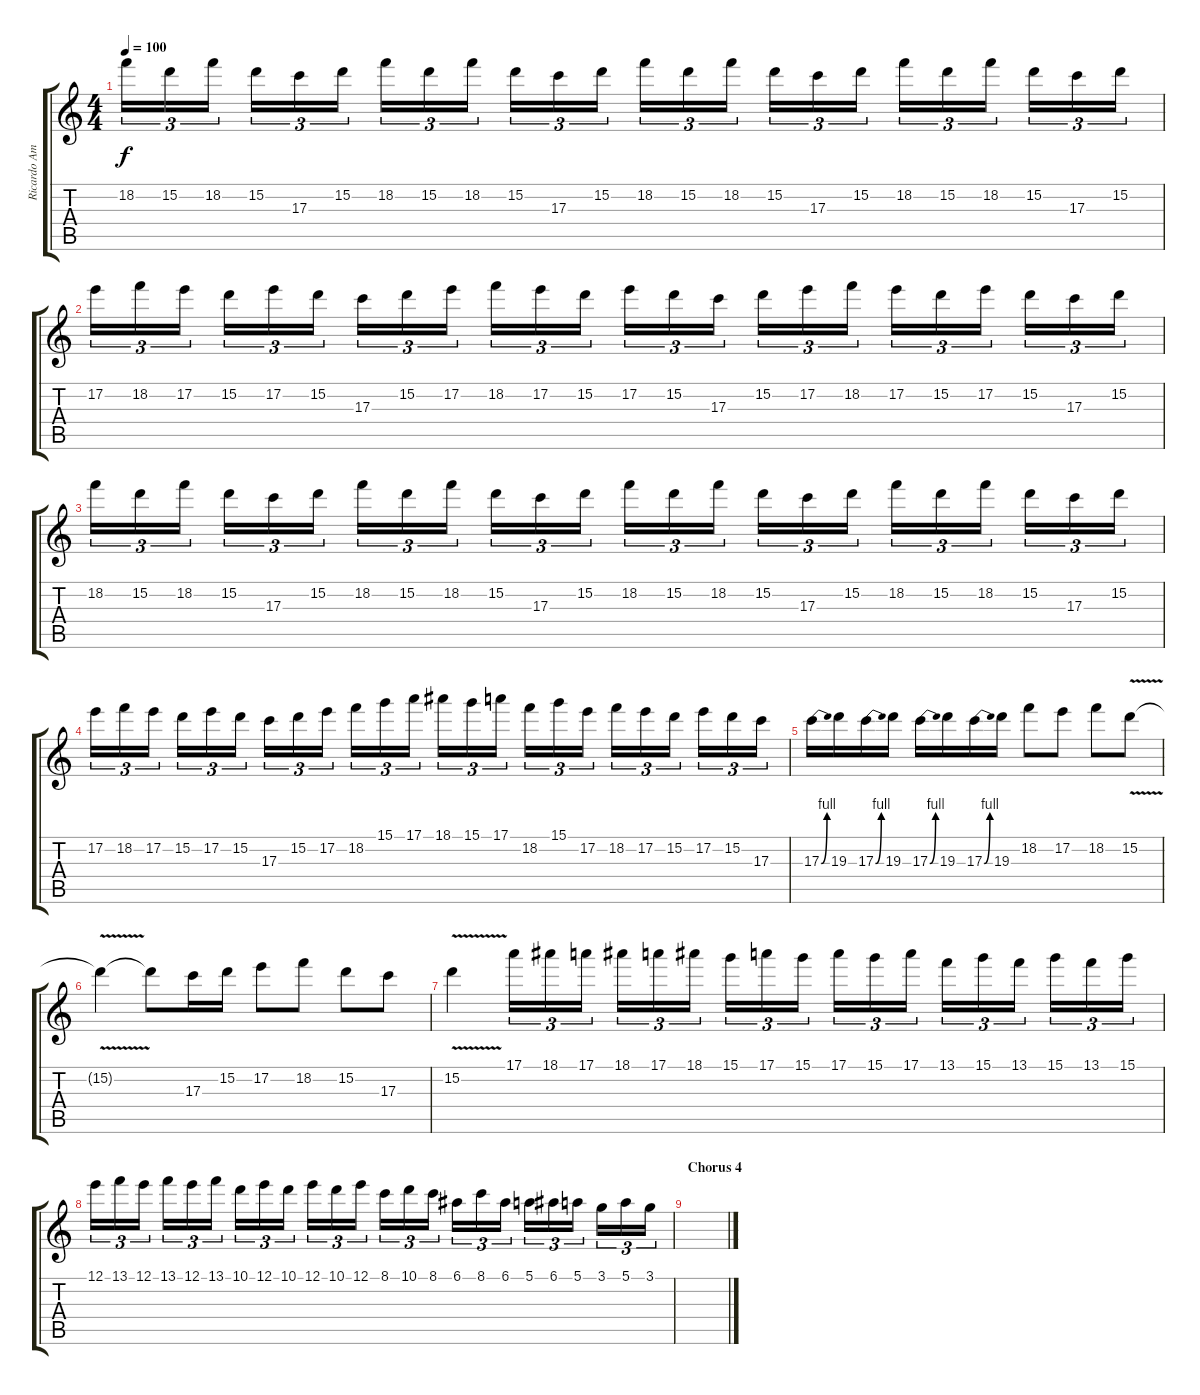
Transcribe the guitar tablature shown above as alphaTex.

\track ("Ricardo Amorim Solo" "Ricardo Am") {instrument overdrivenguitar}
\staff {score tabs}
\tuning (E4 B3 G3 D3 A2 E2) {hide}
\ts (4 4)
\tempo 100
\clef g2
\ks c
18.2.16{tu (3 2) dy f} 15.2.16{tu (3 2)} 18.2.16{tu (3 2)} 15.2.16{tu (3 2)} 17.3.16{tu (3 2)} 15.2.16{tu (3 2)} 18.2.16{tu (3 2)} 15.2.16{tu (3 2)} 18.2.16{tu (3 2)} 15.2.16{tu (3 2)} 17.3.16{tu (3 2)} 15.2.16{tu (3 2)} 18.2.16{tu (3 2)} 15.2.16{tu (3 2)} 18.2.16{tu (3 2)} 15.2.16{tu (3 2)} 17.3.16{tu (3 2)} 15.2.16{tu (3 2)} 18.2.16{tu (3 2)} 15.2.16{tu (3 2)} 18.2.16{tu (3 2)} 15.2.16{tu (3 2)} 17.3.16{tu (3 2)} 15.2.16{tu (3 2)} |
17.2.16{tu (3 2)} 18.2.16{tu (3 2)} 17.2.16{tu (3 2)} 15.2.16{tu (3 2)} 17.2.16{tu (3 2)} 15.2.16{tu (3 2)} 17.3.16{tu (3 2)} 15.2.16{tu (3 2)} 17.2.16{tu (3 2)} 18.2.16{tu (3 2)} 17.2.16{tu (3 2)} 15.2.16{tu (3 2)} 17.2.16{tu (3 2)} 15.2.16{tu (3 2)} 17.3.16{tu (3 2)} 15.2.16{tu (3 2)} 17.2.16{tu (3 2)} 18.2.16{tu (3 2)} 17.2.16{tu (3 2)} 15.2.16{tu (3 2)} 17.2.16{tu (3 2)} 15.2.16{tu (3 2)} 17.3.16{tu (3 2)} 15.2.16{tu (3 2)} |
18.2.16{tu (3 2)} 15.2.16{tu (3 2)} 18.2.16{tu (3 2)} 15.2.16{tu (3 2)} 17.3.16{tu (3 2)} 15.2.16{tu (3 2)} 18.2.16{tu (3 2)} 15.2.16{tu (3 2)} 18.2.16{tu (3 2)} 15.2.16{tu (3 2)} 17.3.16{tu (3 2)} 15.2.16{tu (3 2)} 18.2.16{tu (3 2)} 15.2.16{tu (3 2)} 18.2.16{tu (3 2)} 15.2.16{tu (3 2)} 17.3.16{tu (3 2)} 15.2.16{tu (3 2)} 18.2.16{tu (3 2)} 15.2.16{tu (3 2)} 18.2.16{tu (3 2)} 15.2.16{tu (3 2)} 17.3.16{tu (3 2)} 15.2.16{tu (3 2)} |
17.2.16{tu (3 2)} 18.2.16{tu (3 2)} 17.2.16{tu (3 2)} 15.2.16{tu (3 2)} 17.2.16{tu (3 2)} 15.2.16{tu (3 2)} 17.3.16{tu (3 2)} 15.2.16{tu (3 2)} 17.2.16{tu (3 2)} 18.2.16{tu (3 2)} 15.1.16{tu (3 2)} 17.1.16{tu (3 2)} 18.1.16{tu (3 2)} 15.1.16{tu (3 2)} 17.1.16{tu (3 2)} 18.2.16{tu (3 2)} 15.1.16{tu (3 2)} 17.2.16{tu (3 2)} 18.2.16{tu (3 2)} 17.2.16{tu (3 2)} 15.2.16{tu (3 2)} 17.2.16{tu (3 2)} 15.2.16{tu (3 2)} 17.3.16{tu (3 2)} |
17.3{be (bend 0 0 60 4)}.16 19.3.16 17.3{be (bend 0 0 60 4)}.16 19.3.16 17.3{be (bend 0 0 60 4)}.16 19.3.16 17.3{be (bend 0 0 60 4)}.16 19.3.16 18.2.8 17.2.8 18.2.8 15.2{v}.8 |
15.2{t}.4 15.2{t}.8 17.3.16 15.2.16 17.2.8 18.2.8 15.2.8 17.3.8 |
15.2{v}.4 17.1.16{tu (3 2)} 18.1.16{tu (3 2)} 17.1.16{tu (3 2)} 18.1.16{tu (3 2)} 17.1.16{tu (3 2)} 18.1.16{tu (3 2)} 15.1.16{tu (3 2)} 17.1.16{tu (3 2)} 15.1.16{tu (3 2)} 17.1.16{tu (3 2)} 15.1.16{tu (3 2)} 17.1.16{tu (3 2)} 13.1.16{tu (3 2)} 15.1.16{tu (3 2)} 13.1.16{tu (3 2)} 15.1.16{tu (3 2)} 13.1.16{tu (3 2)} 15.1.16{tu (3 2)} |
12.1.16{tu (3 2)} 13.1.16{tu (3 2)} 12.1.16{tu (3 2)} 13.1.16{tu (3 2)} 12.1.16{tu (3 2)} 13.1.16{tu (3 2)} 10.1.16{tu (3 2)} 12.1.16{tu (3 2)} 10.1.16{tu (3 2)} 12.1.16{tu (3 2)} 10.1.16{tu (3 2)} 12.1.16{tu (3 2)} 8.1.16{tu (3 2)} 10.1.16{tu (3 2)} 8.1.16{tu (3 2)} 6.1.16{tu (3 2)} 8.1.16{tu (3 2)} 6.1.16{tu (3 2)} 5.1.16{tu (3 2)} 6.1.16{tu (3 2)} 5.1.16{tu (3 2)} 3.1.16{tu (3 2)} 5.1.16{tu (3 2)} 3.1.16{tu (3 2)} |
\section ("" "Chorus 4")
